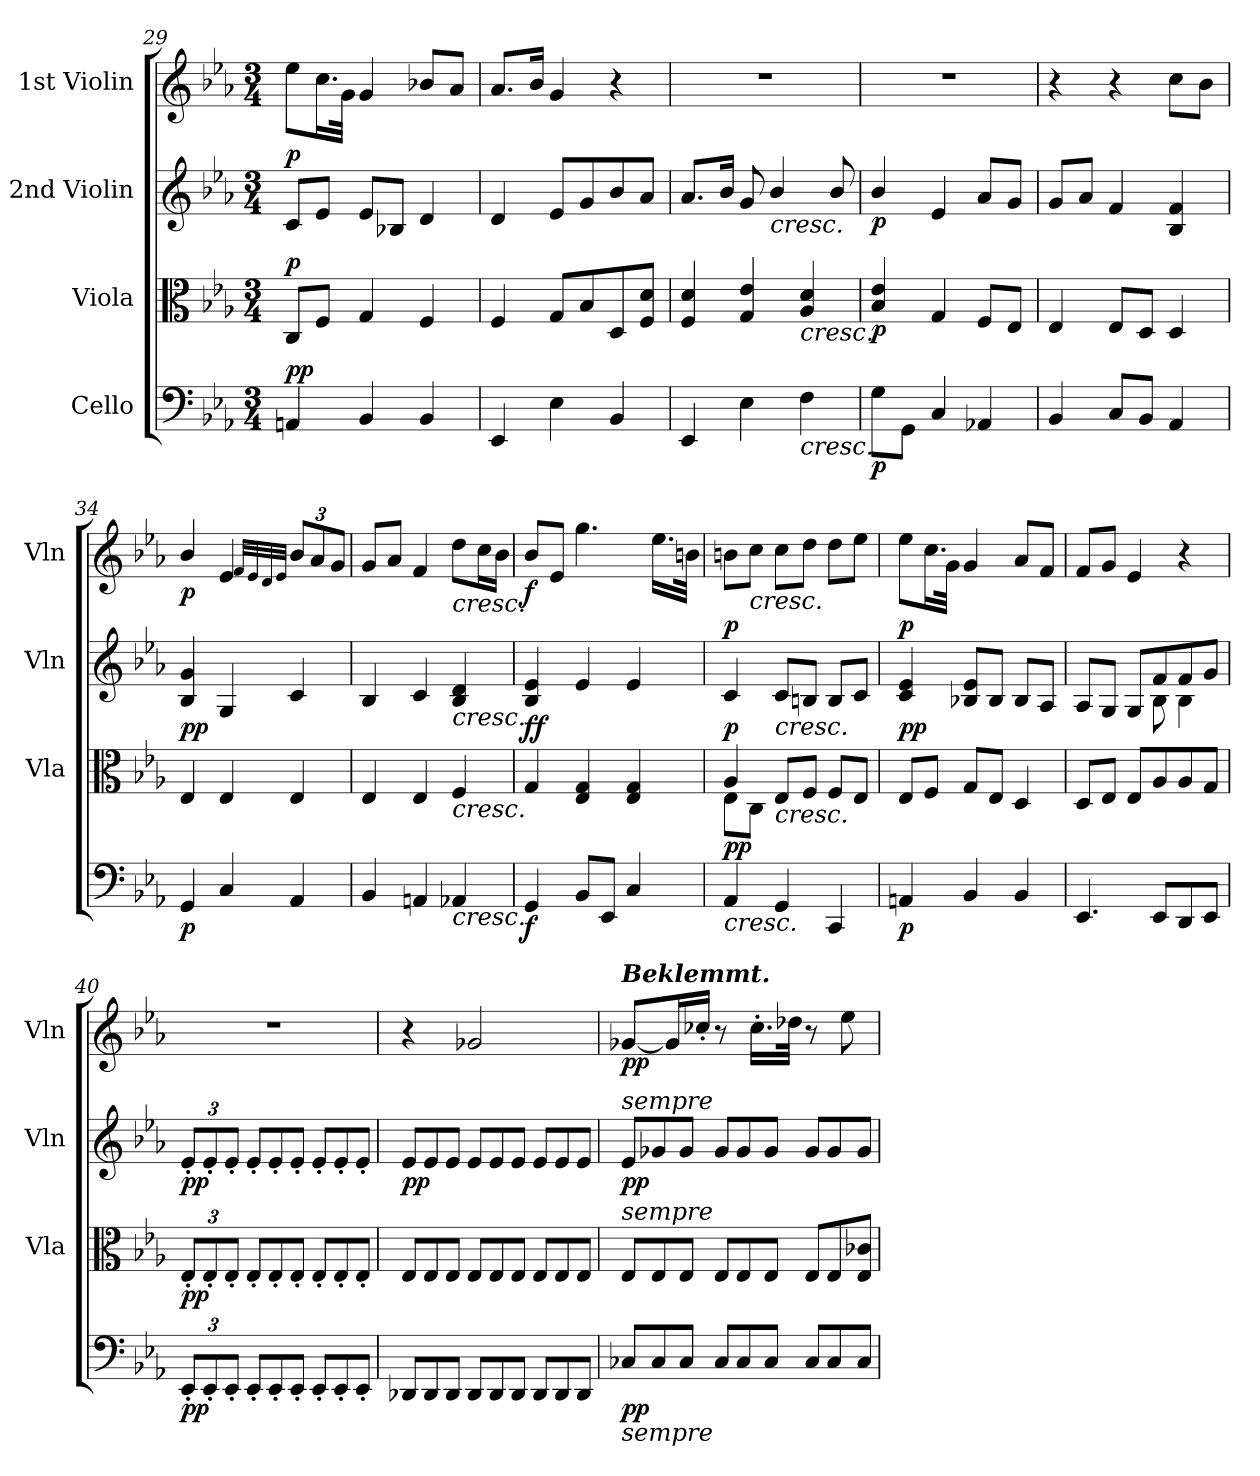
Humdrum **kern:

**kern	**dynam	**kern	**dynam	**kern	**dynam	**kern	**dynam
*part4	*part4	*part3	*part3	*part2	*part2	*part1	*part1
*staff4	*staff4	*staff3	*staff3	*staff2	*staff2	*staff1	*staff1
*I"Cello	*	*I"Viola	*	*I"2nd Violin	*	*I"1st Violin	*
*	*	*I'Vla	*	*I'Vln	*	*I'Vln	*
!!LO:LB:g=z
*clefF4	*	*clefC3	*	*clefG2	*	*clefG2	*
*k[b-e-a-]	*	*k[b-e-a-]	*	*k[b-e-a-]	*	*k[b-e-a-]	*
*E-:	*	*E-:	*	*E-:	*	*E-:	*
*M3/4	*	*M3/4	*	*M3/4	*	*M3/4	*
=29	=29	=29	=29	=29	=29	=29	=29
!	!LO:DY:b	!	!	!	!	!	!
!	!LO:DY:n=1:a	!	!LO:DY:a	!	!LO:DY:a	!	!
4AAn/	p p	8C/L	p	8c/L	p	8ee-\L	.
.	.	8F/J	.	8e-/J	.	16.cc\L	.
.	.	.	.	.	.	32g\JJk	.
4BB-/	.	4G/	.	8e-/L	.	4g/	.
.	.	.	.	8B-X/J	.	.	.
4BB-/	.	4F/	.	4d/	.	8b-X/L	.
.	.	.	.	.	.	8a-/J	.
!!LO:LB:g=z
=30	=30	=30	=30	=30	=30	=30	=30
4EE-/	.	4F/	.	4d/	.	8.a-/L	.
.	.	.	.	.	.	16b-/Jk	.
4E-\	.	8G/L	.	8e-/L	.	4g/	.
.	.	8B-/	.	8g/	.	.	.
4BB-/	.	8D/	.	8b-/	.	4r	.
.	.	8F/ 8d/J	.	8a-/J	.	.	.
=31	=31	=31	=31	=31	=31	=31	=31
4EE-/	.	4F/ 4d/	.	8.a-/L	.	2.r	.
.	.	.	.	16b-/Jk	.	.	.
4E-\	.	4G/ 4e-/	.	8g/	.	.	.
!	!	!	!	!LO:TX:b:i:t=cresc.	!	!	!
.	.	.	.	4b-/	.	.	.
!	!	!LO:TX:b:i:t=cresc.	!	!	!	!	!
!LO:TX:b:i:t=cresc.	!	!	!	!	!	!	!
4F\	.	4A-/ 4d/	.	.	.	.	.
.	.	.	.	8b-/	.	.	.
=32	=32	=32	=32	=32	=32	=32	=32
!	!LO:DY:b	!	!LO:DY:b	!	!LO:DY:b	!	!
8G\L	p	4B-/ 4e-/	p	4b-/	p	2.r	.
8GG\J	.	.	.	.	.	.	.
4C/	.	4G/	.	4e-/	.	.	.
4AA-X/	.	8F/L	.	8a-/L	.	.	.
.	.	8E-/J	.	8g/J	.	.	.
=33	=33	=33	=33	=33	=33	=33	=33
4BB-/	.	4E-/	.	8g/L	.	4r	.
.	.	.	.	8a-/J	.	.	.
8C/L	.	8E-/L	.	4f/	.	4r	.
8BB-/J	.	8D/J	.	.	.	.	.
4AA-/	.	4D/	.	4B-/ 4f/	.	8cc\L	.
.	.	.	.	.	.	8b-\J	.
=34	=34	=34	=34	=34	=34	=34	=34
!	!LO:DY:b	!	!LO:DY:a	!	!	!	!
!	!	!	!LO:DY:n=1:b	!	!	!	!LO:DY:b
4GG/	p	4E-/	p p	4B-/ 4g/	.	4b-/	p
4C/	.	4E-/	.	4G/	.	4e-/	.
.	.	.	.	.	.	32qf/LLL	.
.	.	.	.	.	.	32qe-/	.
.	.	.	.	.	.	32qd/	.
.	.	.	.	.	.	32qe-/JJJ	.
*	*	*	*	*	*	*Xbrackettup	*
4AA-/	.	4E-/	.	4c/	.	12b-/L	.
.	.	.	.	.	.	12a-/	.
.	.	.	.	.	.	12g/J	.
!!LO:PB:g=z
=35	=35	=35	=35	=35	=35	=35	=35
4BB-/	.	4E-/	.	4B-/	.	8g/L	.
.	.	.	.	.	.	8a-/J	.
4AAn/	.	4E-/	.	4c/	.	4f/	.
!	!	!	!	!	!	!LO:TX:b:i:t=cresc.	!
!	!	!	!	!LO:TX:b:i:t=cresc.	!	!	!
!	!	!LO:TX:b:i:t=cresc.	!	!	!	!	!
!LO:TX:b:i:t=cresc.	!	!	!	!	!	!	!
4AA-X/	.	4F/	.	4B-/ 4d/	.	8dd\L	.
.	.	.	.	.	.	16cc\L	.
.	.	.	.	.	.	16b-\JJ	.
=36	=36	=36	=36	=36	=36	=36	=36
!	!LO:DY:b	!	!LO:DY:b	!	!	!	!
!	!	!	!LO:DY:n=1:a	!	!	!	!LO:DY:b
4GG/	f	4G/	f f	4B-/ 4e-/	.	8b-/L	f
.	.	.	.	.	.	8e-/J	.
8BB-/L	.	4E-/ 4G/	.	4e-/	.	4.gg\	.
8EE-/J	.	.	.	.	.	.	.
4C/	.	4E-/ 4G/	.	4e-/	.	.	.
.	.	.	.	.	.	16.ee-\LL	.
.	.	.	.	.	.	32bn\JJk	.
!!LO:LB:g=z
=37	=37	=37	=37	=37	=37	=37	=37
*	*	*^	*	*	*	*	*
!LO:TX:b:i:t=cresc.	!	!	!	!	!	!	!	!
!	!LO:DY:b	!	!	!	!	!	!	!
!	!LO:DY:n=1:a	!	!	!LO:DY:a	!	!LO:DY:a	!	!
4AA-/	p p	4A-/	8E-\L	p	4c/	p	8bn\L	.
!	!	!	!	!	!	!	!LO:TX:b:i:t=cresc.	!
.	.	.	8C\J	.	.	.	8cc\J	.
!	!	!	!	!	!LO:TX:b:i:t=cresc.	!	!	!
!	!	!LO:TX:b:i:t=cresc.	!	!	!	!	!	!
4GG/	.	8E-/L	2ryy	.	8c/L	.	8cc\L	.
.	.	8F/J	.	.	8Bn/J	.	8dd\J	.
4CC/	.	8F/L	.	.	8B/L	.	8dd\L	.
.	.	8E-/J	.	.	8c/J	.	8ee-\J	.
*	*	*v	*v	*	*	*	*	*
=38	=38	=38	=38	=38	=38	=38	=38
!	!LO:DY:b	!	!LO:DY:a	!	!	!	!
!	!	!	!LO:DY:n=1:b	!	!LO:DY:a	!	!
4AAn/	p	8E-/L	p p	4c/ 4e-/	p	8ee-\L	.
.	.	8F/J	.	.	.	16.cc\L	.
.	.	.	.	.	.	32g\JJk	.
4BB-/	.	8G/L	.	8B-X/ 8e-/L	.	4g/	.
.	.	8E-/J	.	8B-/J	.	.	.
4BB-/	.	4D/	.	8B-/L	.	8a-/L	.
.	.	.	.	8A-/J	.	8f/J	.
=39	=39	=39	=39	=39	=39	=39	=39
*	*	*	*	*^	*	*	*
4.EE-/	.	8D/L	.	8A-/L	4.ryy	.	8f/L	.
.	.	8E-/J	.	8G/J	.	.	8g/J	.
.	.	8E-/L	.	8G/L	.	.	4e-/	.
8EE-/L	.	8A-/	.	8f/	8B-\	.	.	.
8DD/	.	8A-/	.	8f/	4B-\	.	4r	.
8EE-/J	.	8G/J	.	8g/J	.	.	.	.
*	*	*	*	*v	*v	*	*	*
=40	=40	=40	=40	=40	=40	=40	=40
*Xbrackettup	*	*Xbrackettup	*	*Xbrackettup	*	*	*
!	!LO:DY:b	!	!LO:DY:b	!	!LO:DY:b	!	!
12EE-'/L	pp	12E-'/L	pp	12e-'/L	pp	2.r	.
12EE-'/	.	12E-'/	.	12e-'/	.	.	.
12EE-'/J	.	12E-'/J	.	12e-'/J	.	.	.
*Xtuplet	*	*Xtuplet	*	*Xtuplet	*	*	*
12EE-'/L	.	12E-'/L	.	12e-'/L	.	.	.
12EE-'/	.	12E-'/	.	12e-'/	.	.	.
12EE-'/J	.	12E-'/J	.	12e-'/J	.	.	.
12EE-'/L	.	12E-'/L	.	12e-'/L	.	.	.
12EE-'/	.	12E-'/	.	12e-'/	.	.	.
12EE-'/J	.	12E-'/J	.	12e-'/J	.	.	.
!!LO:LB:g=z
=41	=41	=41	=41	=41	=41	=41	=41
!	!	!	!	!	!LO:DY:b	!	!
12DD-X/L	.	12E-/L	.	12e-/L	pp	4r	.
12DD-/	.	12E-/	.	12e-/	.	.	.
12DD-/J	.	12E-/J	.	12e-/J	.	.	.
12DD-/L	.	12E-/L	.	12e-/L	.	2g-X/	.
12DD-/	.	12E-/	.	12e-/	.	.	.
12DD-/J	.	12E-/J	.	12e-/J	.	.	.
12DD-/L	.	12E-/L	.	12e-/L	.	.	.
12DD-/	.	12E-/	.	12e-/	.	.	.
12DD-/J	.	12E-/J	.	12e-/J	.	.	.
=42	=42	=42	=42	=42	=42	=42	=42
!	!	!	!	!	!	!LO:TX:a:Bi:t=Beklemmt.	!
!	!	!	!	!LO:TX:a:i:t=sempre	!	!	!
!	!	!LO:TX:a:i:t=sempre	!	!	!	!	!
!LO:TX:b:i:t=sempre	!	!	!	!	!	!	!
!	!LO:DY:b	!	!	!	!LO:DY:b	!	!LO:DY:b
12C-X/L	pp	12E-/L	.	12e-/L	pp	[8g-X/L	pp
12C-/	.	12E-/	.	12g-X/	.	.	.
.	.	.	.	.	.	16g-/L]	.
12C-/J	.	12E-/J	.	12g-/J	.	.	.
.	.	.	.	.	.	16cc-X'/JJ	.
12C-/L	.	12E-/L	.	12g-/L	.	8r	.
12C-/	.	12E-/	.	12g-/	.	.	.
.	.	.	.	.	.	16.cc-'\LL	.
12C-/J	.	12E-/J	.	12g-/J	.	.	.
.	.	.	.	.	.	32dd-X\JJk	.
12C-/L	.	12E-/L	.	12g-/L	.	8r	.
12C-/	.	12E-/	.	12g-/	.	.	.
.	.	.	.	.	.	8ee-\	.
12C-/J	.	12E-/ 12c-X/J	.	12g-/J	.	.	.
=	=	=	=	=	=	=	=
*-	*-	*-	*-	*-	*-	*-	*-
